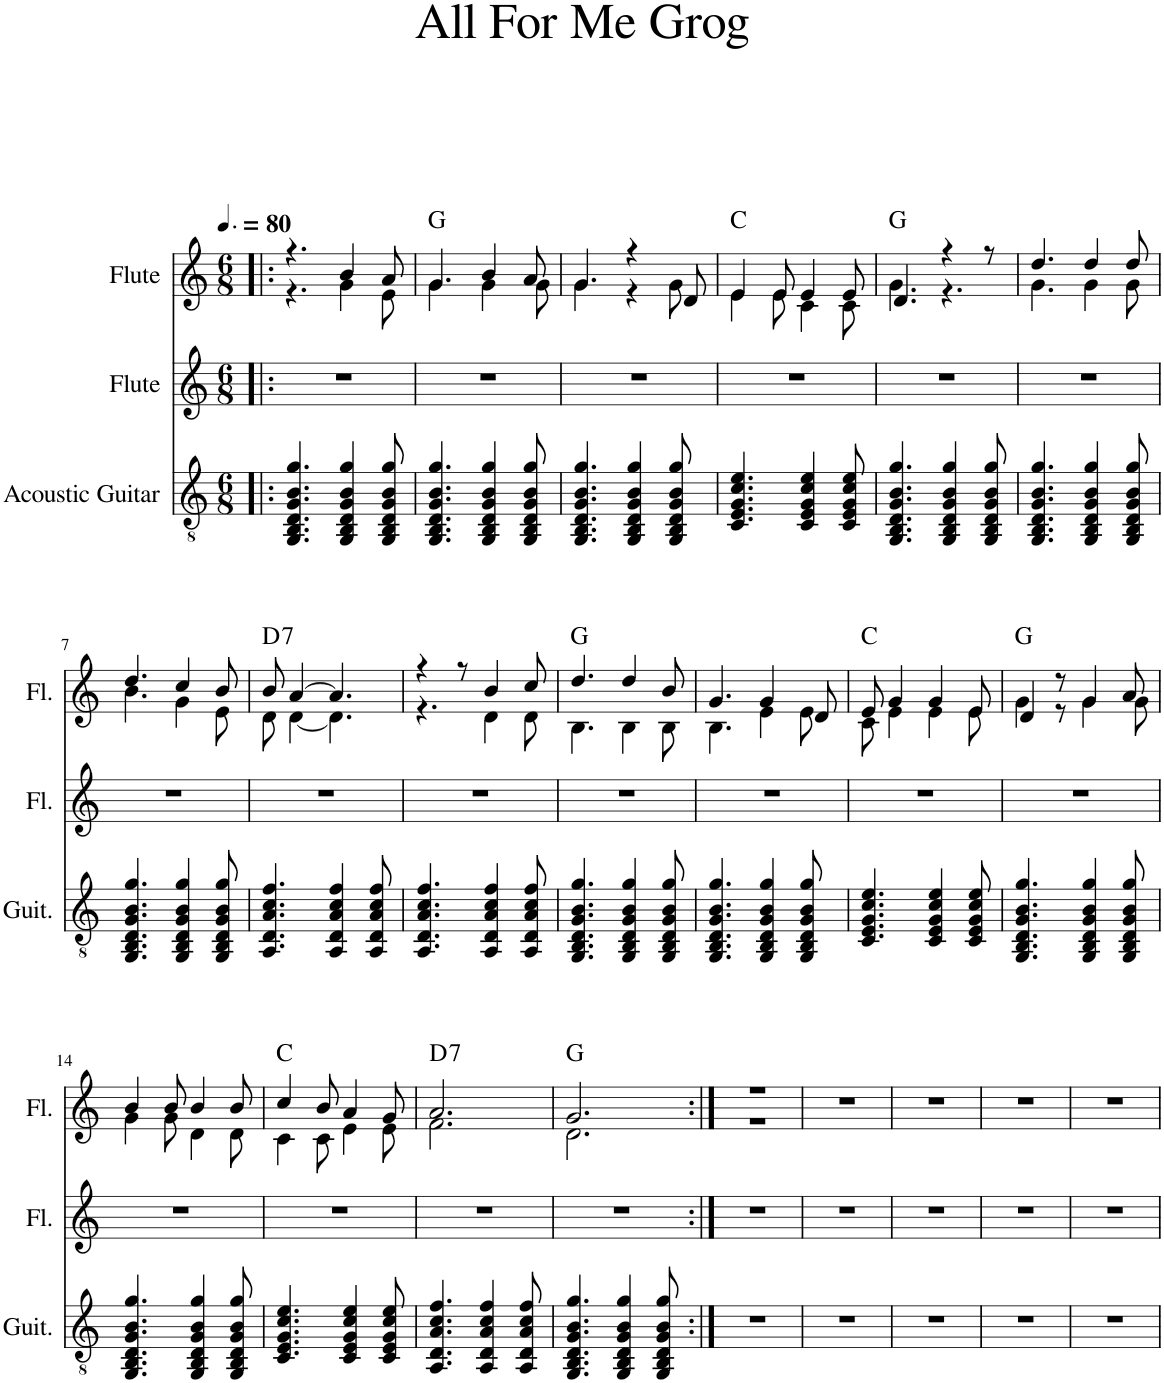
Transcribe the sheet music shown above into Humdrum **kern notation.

**kern	**kern	**kern	**harte
*part3	*part2	*part1	*part1
*staff3	*staff2	*staff1	*
*I"Acoustic Guitar	*I"Flute	*I"Flute	*
*I'Guit.	*I'Fl.	*I'Fl.	*
*clefGv2	*clefG2	*clefG2	*
*k[]	*k[]	*k[]	*
*M6/8	*M6/8	*M6/8	*
*MM120	*MM120	*MM120	*
=1!|:	=1!|:	=1!|:	=1!|:
*	*	*^	*
4.GG/ 4.BB/ 4.D/ 4.G/ 4.B/ 4.g/	2.r	4.r	4.r	.
4GG/ 4BB/ 4D/ 4G/ 4B/ 4g/	.	4b/	4g\	.
8GG/ 8BB/ 8D/ 8G/ 8B/ 8g/	.	8a/	8e\	.
=2	=2	=2	=2	=2
4.GG/ 4.BB/ 4.D/ 4.G/ 4.B/ 4.g/	2.r	4.g/	4.g\	G:maj
4GG/ 4BB/ 4D/ 4G/ 4B/ 4g/	.	4b/	4g\	.
8GG/ 8BB/ 8D/ 8G/ 8B/ 8g/	.	8a/	8g\	.
=3	=3	=3	=3	=3
4.GG/ 4.BB/ 4.D/ 4.G/ 4.B/ 4.g/	2.r	4.g/	4.g\	.
4GG/ 4BB/ 4D/ 4G/ 4B/ 4g/	.	4r	4r	.
8GG/ 8BB/ 8D/ 8G/ 8B/ 8g/	.	8d/	8g\	.
=4	=4	=4	=4	=4
4.C/ 4.E/ 4.G/ 4.c/ 4.e/	2.r	4e/	4e\	C:maj
.	.	8e/	8e\	.
4C/ 4E/ 4G/ 4c/ 4e/	.	4e/	4c\	.
8C/ 8E/ 8G/ 8c/ 8e/	.	8e/	8c\	.
=5	=5	=5	=5	=5
4.GG/ 4.BB/ 4.D/ 4.G/ 4.B/ 4.g/	2.r	4.d/	4.g\	G:maj
4GG/ 4BB/ 4D/ 4G/ 4B/ 4g/	.	4r	4.r	.
8GG/ 8BB/ 8D/ 8G/ 8B/ 8g/	.	8r	.	.
=6	=6	=6	=6	=6
4.GG/ 4.BB/ 4.D/ 4.G/ 4.B/ 4.g/	2.r	4.dd/	4.g\	.
4GG/ 4BB/ 4D/ 4G/ 4B/ 4g/	.	4dd/	4g\	.
8GG/ 8BB/ 8D/ 8G/ 8B/ 8g/	.	8dd/	8g\	.
!!LO:LB:g=z	!!
=7	=7	=7	=7	=7
4.GG/ 4.BB/ 4.D/ 4.G/ 4.B/ 4.g/	2.r	4.dd/	4.b\	.
4GG/ 4BB/ 4D/ 4G/ 4B/ 4g/	.	4cc/	4g\	.
8GG/ 8BB/ 8D/ 8G/ 8B/ 8g/	.	8b/	8e\	.
=8	=8	=8	=8	=8
!	!	!	!	!LO:H:kt=7
4.AA/ 4.D/ 4.A/ 4.c/ 4.f/	2.r	8b/	8d\	D:7
.	.	[4a/	[4d\	.
4AA/ 4D/ 4A/ 4c/ 4f/	.	4.a/]	4.d\]	.
8AA/ 8D/ 8A/ 8c/ 8f/	.	.	.	.
=9	=9	=9	=9	=9
4.AA/ 4.D/ 4.A/ 4.c/ 4.f/	2.r	4r	4.r	.
.	.	8r	.	.
4AA/ 4D/ 4A/ 4c/ 4f/	.	4b/	4d\	.
8AA/ 8D/ 8A/ 8c/ 8f/	.	8cc/	8d\	.
=10	=10	=10	=10	=10
4.GG/ 4.BB/ 4.D/ 4.G/ 4.B/ 4.g/	2.r	4.dd/	4.B\	G:maj
4GG/ 4BB/ 4D/ 4G/ 4B/ 4g/	.	4dd/	4B\	.
8GG/ 8BB/ 8D/ 8G/ 8B/ 8g/	.	8b/	8B\	.
=11	=11	=11	=11	=11
4.GG/ 4.BB/ 4.D/ 4.G/ 4.B/ 4.g/	2.r	4.g/	4.B\	.
4GG/ 4BB/ 4D/ 4G/ 4B/ 4g/	.	4g/	4e\	.
8GG/ 8BB/ 8D/ 8G/ 8B/ 8g/	.	8d/	8e\	.
=12	=12	=12	=12	=12
4.C/ 4.E/ 4.G/ 4.c/ 4.e/	2.r	8e/	8c\	C:maj
.	.	4g/	4e\	.
4C/ 4E/ 4G/ 4c/ 4e/	.	4g/	4e\	.
8C/ 8E/ 8G/ 8c/ 8e/	.	8e/	8e\	.
=13	=13	=13	=13	=13
4.GG/ 4.BB/ 4.D/ 4.G/ 4.B/ 4.g/	2.r	4d/	4g\	G:maj
.	.	8r	8r	.
4GG/ 4BB/ 4D/ 4G/ 4B/ 4g/	.	4g/	4g\	.
8GG/ 8BB/ 8D/ 8G/ 8B/ 8g/	.	8a/	8g\	.
!!LO:LB:g=z	!!
=14	=14	=14	=14	=14
4.GG/ 4.BB/ 4.D/ 4.G/ 4.B/ 4.g/	2.r	4b/	4g\	.
.	.	8b/	8g\	.
4GG/ 4BB/ 4D/ 4G/ 4B/ 4g/	.	4b/	4d\	.
8GG/ 8BB/ 8D/ 8G/ 8B/ 8g/	.	8b/	8d\	.
=15	=15	=15	=15	=15
4.C/ 4.E/ 4.G/ 4.c/ 4.e/	2.r	4cc/	4c\	C:maj
.	.	8b/	8c\	.
4C/ 4E/ 4G/ 4c/ 4e/	.	4a/	4e\	.
8C/ 8E/ 8G/ 8c/ 8e/	.	8g/	8e\	.
=16	=16	=16	=16	=16
!	!	!	!	!LO:H:kt=7
4.AA/ 4.D/ 4.A/ 4.c/ 4.f/	2.r	2.a/	2.f\	D:7
4AA/ 4D/ 4A/ 4c/ 4f/	.	.	.	.
8AA/ 8D/ 8A/ 8c/ 8f/	.	.	.	.
=17	=17	=17	=17	=17
4.GG/ 4.BB/ 4.D/ 4.G/ 4.B/ 4.g/	2.r	2.g/	2.d\	G:maj
4GG/ 4BB/ 4D/ 4G/ 4B/ 4g/	.	.	.	.
8GG/ 8BB/ 8D/ 8G/ 8B/ 8g/	.	.	.	.
=18:|!	=18:|!	=18:|!	=18:|!	=18:|!
2.r	2.r	2.r	2.r	.
*	*	*v	*v	*
=19	=19	=19	=19
2.r	2.r	2.r	.
=20	=20	=20	=20
2.r	2.r	2.r	.
=21	=21	=21	=21
2.r	2.r	2.r	.
=22	=22	=22	=22
2.r	2.r	2.r	.
=	=	=	=
*-	*-	*-	*-
